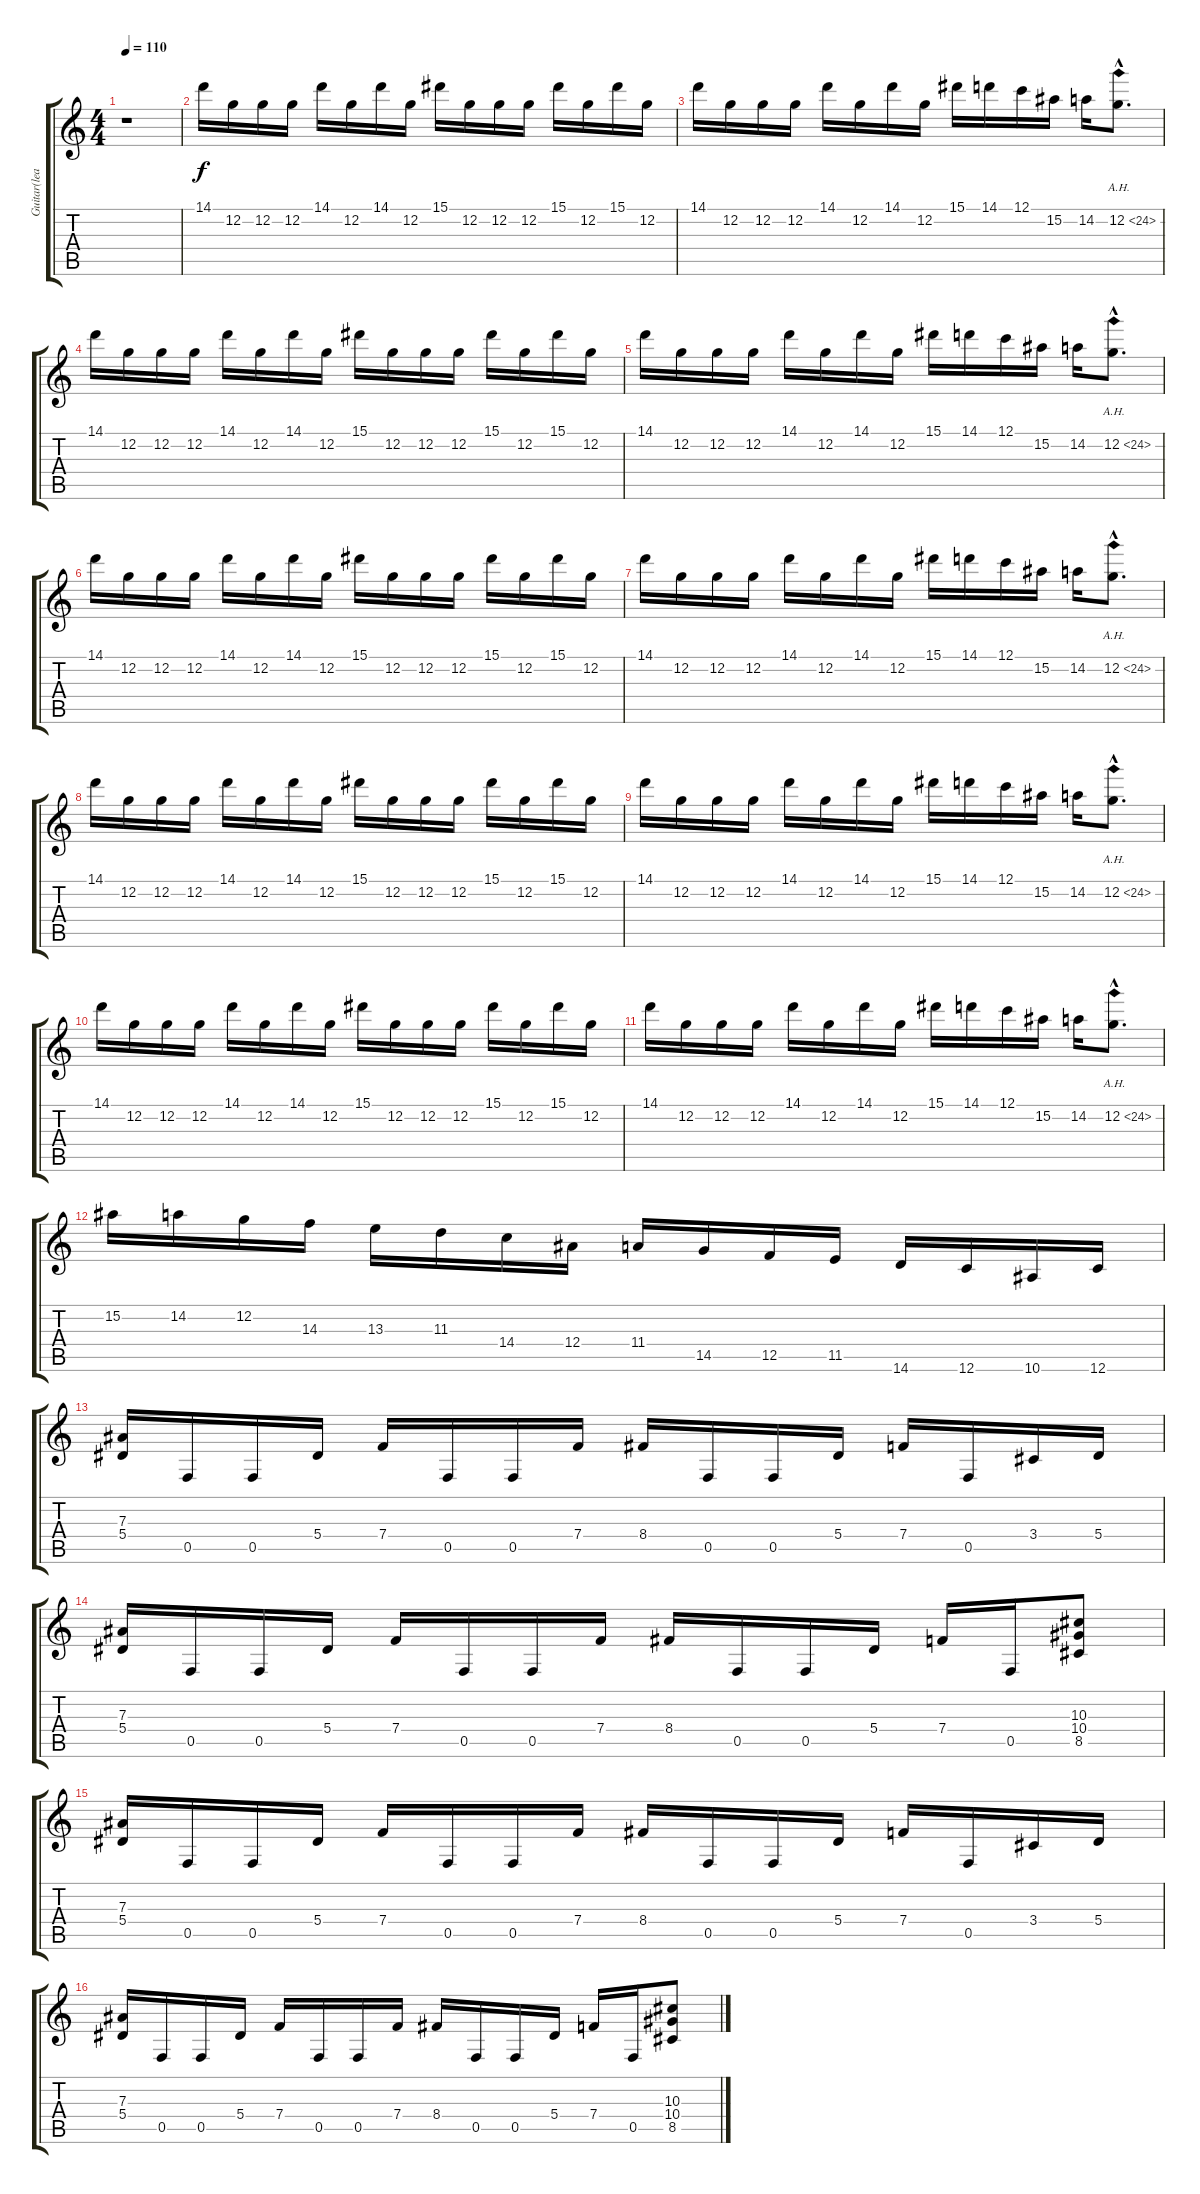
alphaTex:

\track ("Guitar(lead)" "Guitar(lea") {instrument distortionguitar}
\staff {score tabs}
\tuning (C4 G3 Eb3 Bb2 F2 C2) {hide}
\ts (4 4)
\tempo 110
\clef g2
\ks c
r.1{dy f instrument distortionguitar} |
14.1.16 12.2.16 12.2.16 12.2.16 14.1.16 12.2.16 14.1.16 12.2.16 15.1.16 12.2.16 12.2.16 12.2.16 15.1.16 12.2.16 15.1.16 12.2.16 |
14.1.16 12.2.16 12.2.16 12.2.16 14.1.16 12.2.16 14.1.16 12.2.16 15.1.16 14.1.16 12.1.16 15.2.16 14.2.16 12.2{ah 12 hac}.8{d} |
14.1.16 12.2.16 12.2.16 12.2.16 14.1.16 12.2.16 14.1.16 12.2.16 15.1.16 12.2.16 12.2.16 12.2.16 15.1.16 12.2.16 15.1.16 12.2.16 |
14.1.16 12.2.16 12.2.16 12.2.16 14.1.16 12.2.16 14.1.16 12.2.16 15.1.16 14.1.16 12.1.16 15.2.16 14.2.16 12.2{ah 12 hac}.8{d} |
14.1.16 12.2.16 12.2.16 12.2.16 14.1.16 12.2.16 14.1.16 12.2.16 15.1.16 12.2.16 12.2.16 12.2.16 15.1.16 12.2.16 15.1.16 12.2.16 |
14.1.16 12.2.16 12.2.16 12.2.16 14.1.16 12.2.16 14.1.16 12.2.16 15.1.16 14.1.16 12.1.16 15.2.16 14.2.16 12.2{ah 12 hac}.8{d} |
14.1.16 12.2.16 12.2.16 12.2.16 14.1.16 12.2.16 14.1.16 12.2.16 15.1.16 12.2.16 12.2.16 12.2.16 15.1.16 12.2.16 15.1.16 12.2.16 |
14.1.16 12.2.16 12.2.16 12.2.16 14.1.16 12.2.16 14.1.16 12.2.16 15.1.16 14.1.16 12.1.16 15.2.16 14.2.16 12.2{ah 12 hac}.8{d} |
14.1.16 12.2.16 12.2.16 12.2.16 14.1.16 12.2.16 14.1.16 12.2.16 15.1.16 12.2.16 12.2.16 12.2.16 15.1.16 12.2.16 15.1.16 12.2.16 |
14.1.16 12.2.16 12.2.16 12.2.16 14.1.16 12.2.16 14.1.16 12.2.16 15.1.16 14.1.16 12.1.16 15.2.16 14.2.16 12.2{ah 12 hac}.8{d balance 8} |
15.2.16 14.2.16 12.2.16 14.3.16 13.3.16 11.3.16 14.4.16 12.4.16 11.4.16 14.5.16 12.5.16 11.5.16 14.6.16 12.6.16 10.6.16 12.6.16 |
(7.3 5.4).16 0.5.16 0.5.16 5.4.16 7.4.16 0.5.16 0.5.16 7.4.16 8.4.16 0.5.16 0.5.16 5.4.16 7.4.16 0.5.16 3.4.16 5.4.16 |
(7.3 5.4).16 0.5.16 0.5.16 5.4.16 7.4.16 0.5.16 0.5.16 7.4.16 8.4.16 0.5.16 0.5.16 5.4.16 7.4.16 0.5.16 (10.3 10.4 8.5).8 |
(7.3 5.4).16 0.5.16 0.5.16 5.4.16 7.4.16 0.5.16 0.5.16 7.4.16 8.4.16 0.5.16 0.5.16 5.4.16 7.4.16 0.5.16 3.4.16 5.4.16 |
(7.3 5.4).16 0.5.16 0.5.16 5.4.16 7.4.16 0.5.16 0.5.16 7.4.16 8.4.16 0.5.16 0.5.16 5.4.16 7.4.16 0.5.16 (10.3 10.4 8.5).8
